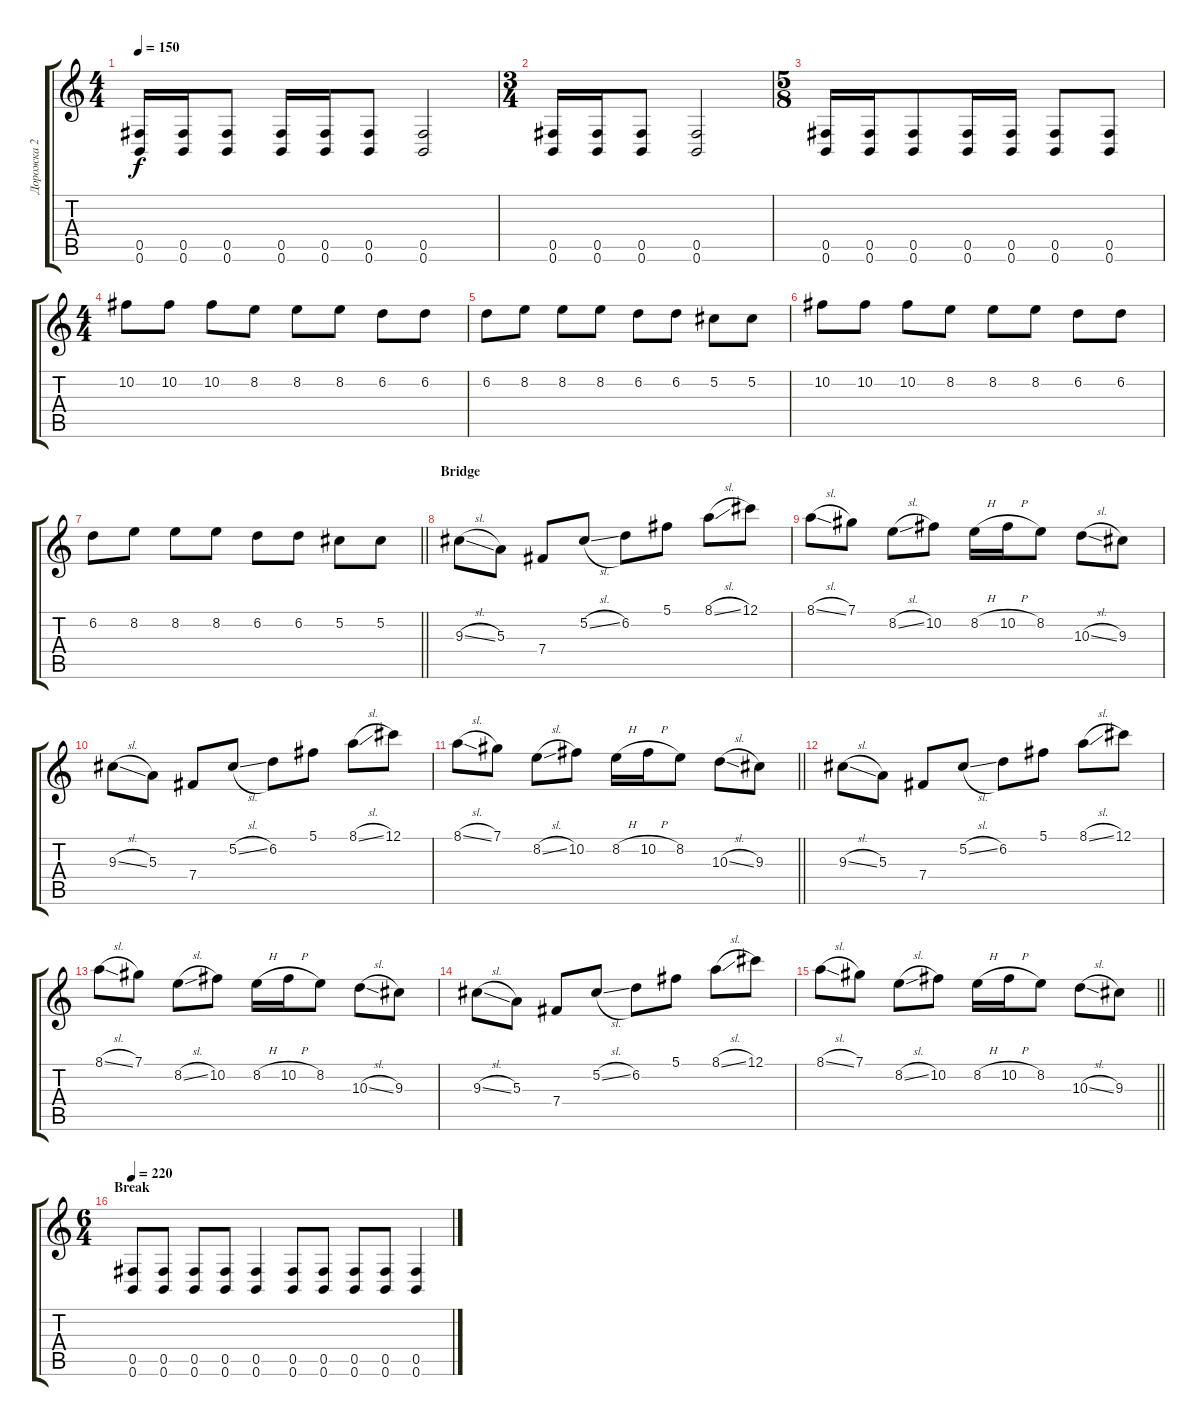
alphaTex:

\track ("Дорожка 2" "Дорожка 2") {instrument distortionguitar}
\staff {score tabs}
\tuning (Db4 Ab3 E3 B2 Gb2 B1) {hide}
\ts (4 4)
\tempo 150
\clef g2
\ks c
(0.5 0.6).16{dy f} (0.5 0.6).16 (0.5 0.6).8 (0.5 0.6).16 (0.5 0.6).16 (0.5 0.6).8 (0.5 0.6).2 |
\ts (3 4)
(0.5 0.6).16 (0.5 0.6).16 (0.5 0.6).8 (0.5 0.6).2 |
\ts (5 8)
(0.5 0.6).16 (0.5 0.6).16 (0.5 0.6).8 (0.5 0.6).16 (0.5 0.6).16 (0.5 0.6).8 (0.5 0.6).8 |
\ts (4 4)
10.2.8 10.2.8 10.2.8 8.2.8 8.2.8 8.2.8 6.2.8 6.2.8 |
6.2.8 8.2.8 8.2.8 8.2.8 6.2.8 6.2.8 5.2.8 5.2.8 |
10.2.8 10.2.8 10.2.8 8.2.8 8.2.8 8.2.8 6.2.8 6.2.8 |
\barLineRight lightlight
6.2.8 8.2.8 8.2.8 8.2.8 6.2.8 6.2.8 5.2.8 5.2.8 |
\section ("" "Bridge")
9.3{sl}.8 5.3.8 7.4.8 5.2{sl}.8 6.2.8 5.1.8 8.1{sl}.8 12.1.8 |
8.1{sl}.8 7.1.8 8.2{sl}.8 10.2.8 8.2{h}.16 10.2{h}.16 8.2.8 10.3{sl}.8 9.3.8 |
9.3{sl}.8 5.3.8 7.4.8 5.2{sl}.8 6.2.8 5.1.8 8.1{sl}.8 12.1.8 |
\barLineRight lightlight
8.1{sl}.8 7.1.8 8.2{sl}.8 10.2.8 8.2{h}.16 10.2{h}.16 8.2.8 10.3{sl}.8 9.3.8 |
9.3{sl}.8 5.3.8 7.4.8 5.2{sl}.8 6.2.8 5.1.8 8.1{sl}.8 12.1.8 |
8.1{sl}.8 7.1.8 8.2{sl}.8 10.2.8 8.2{h}.16 10.2{h}.16 8.2.8 10.3{sl}.8 9.3.8 |
9.3{sl}.8 5.3.8 7.4.8 5.2{sl}.8 6.2.8 5.1.8 8.1{sl}.8 12.1.8 |
\barLineRight lightlight
8.1{sl}.8 7.1.8 8.2{sl}.8 10.2.8 8.2{h}.16 10.2{h}.16 8.2.8 10.3{sl}.8 9.3.8 |
\ts (6 4)
\section ("" "Break")
\tempo 220
(0.5 0.6).8 (0.5 0.6).8 (0.5 0.6).8 (0.5 0.6).8 (0.5 0.6).4 (0.5 0.6).8 (0.5 0.6).8 (0.5 0.6).8 (0.5 0.6).8 (0.5 0.6).4
